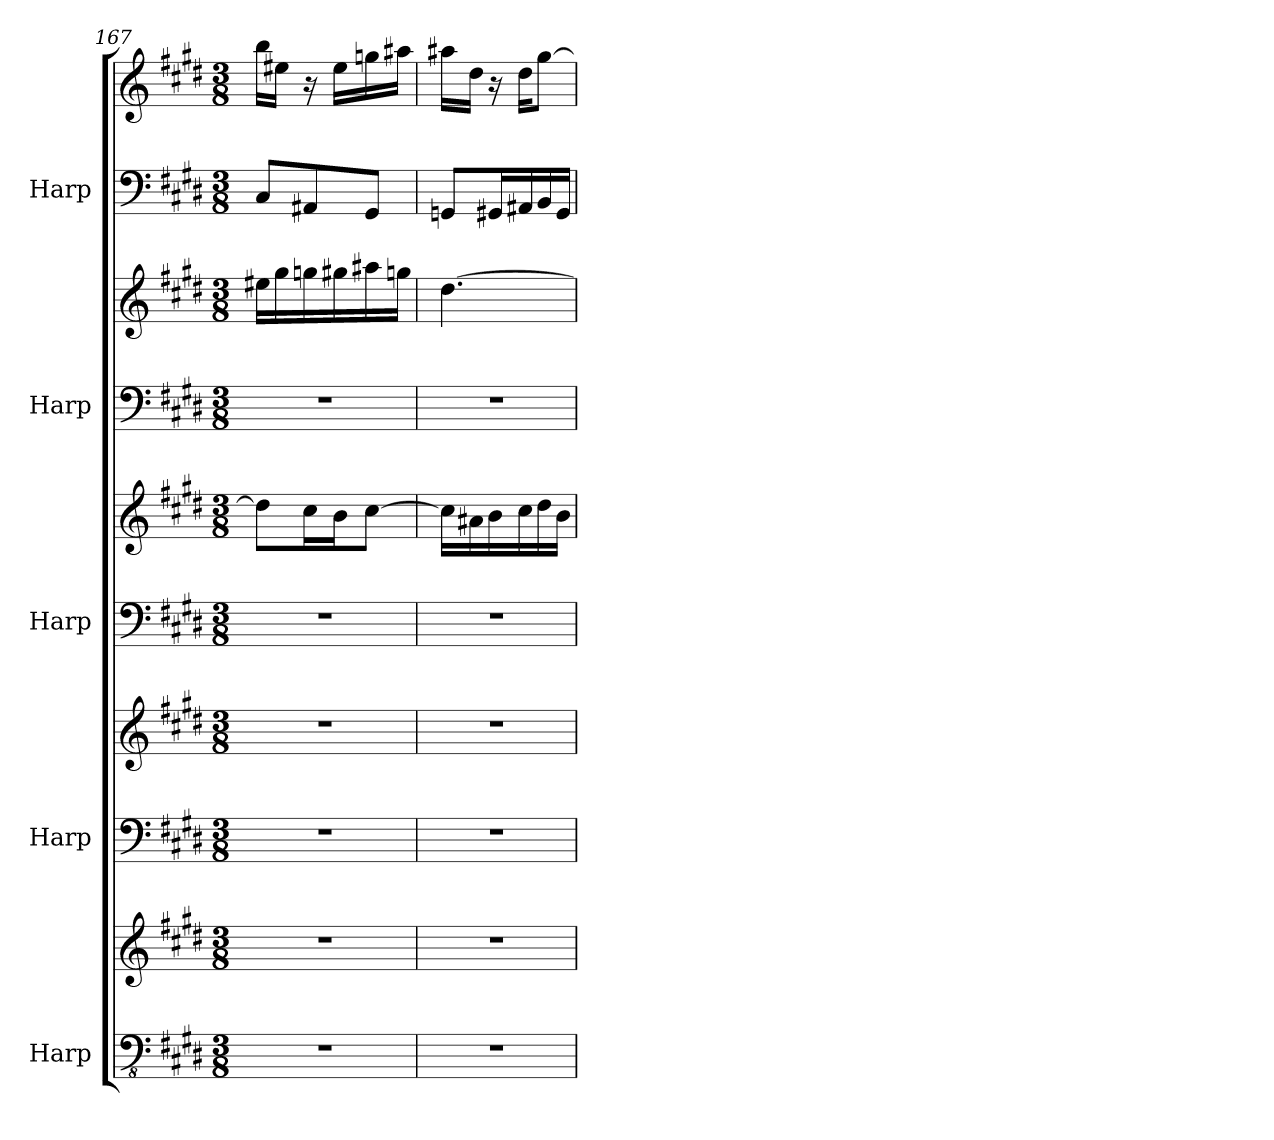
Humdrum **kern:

**kern	**kern	**kern	**kern	**kern	**kern	**kern	**kern	**kern	**kern
*part5	*part5	*part4	*part4	*part3	*part3	*part2	*part2	*part1	*part1
*staff10	*staff9	*staff8	*staff7	*staff6	*staff5	*staff4	*staff3	*staff2	*staff1
*I"Harp	*	*I"Harp	*	*I"Harp	*	*I"Harp	*	*I"Harp	*
*I'Hp	*	*I'Hp	*	*I'Hp	*	*I'Hp	*	*I'Hp	*
*clefFv4	*clefG2	*clefF4	*clefG2	*clefF4	*clefG2	*clefF4	*clefG2	*clefF4	*clefG2
*k[f#c#g#d#]	*k[f#c#g#d#]	*k[f#c#g#d#]	*k[f#c#g#d#]	*k[f#c#g#d#]	*k[f#c#g#d#]	*k[f#c#g#d#]	*k[f#c#g#d#]	*k[f#c#g#d#]	*k[f#c#g#d#]
*M3/8	*M3/8	*M3/8	*M3/8	*M3/8	*M3/8	*M3/8	*M3/8	*M3/8	*M3/8
=167	=167	=167	=167	=167	=167	=167	=167	=167	=167
4.r	4.r	4.r	4.r	4.r	8dd#\L]	4.r	16ee#X\LL	8C#/L	16bb\LL
.	.	.	.	.	.	.	16gg#\	.	16ee#X\JJ
.	.	.	.	.	16cc#\L	.	16ggn\	8AA#X/	16r
.	.	.	.	.	16b\J	.	16gg#X\	.	16ee#\LL
.	.	.	.	.	[8cc#\J	.	16aa#X\	8GG#/J	16ggn\
.	.	.	.	.	.	.	16ggn\JJ	.	16aa#X\JJ
!!LO:PB:g=z
=168	=168	=168	=168	=168	=168	=168	=168	=168	=168
4.r	4.r	4.r	4.r	4.r	16cc#\LL]	4.r	[4.dd#\	8GGn/L	16aa#X\LL
.	.	.	.	.	16a#X\	.	.	.	16dd#\JJ
.	.	.	.	.	16b\	.	.	16GG#X/L	16r
.	.	.	.	.	16cc#\	.	.	16AA#X/	16dd#\KL
.	.	.	.	.	16dd#\	.	.	16BB/	[8gg#\J
.	.	.	.	.	16b\JJ	.	.	16GG#/JJ	.
=	=	=	=	=	=	=	=	=	=
*-	*-	*-	*-	*-	*-	*-	*-	*-	*-
